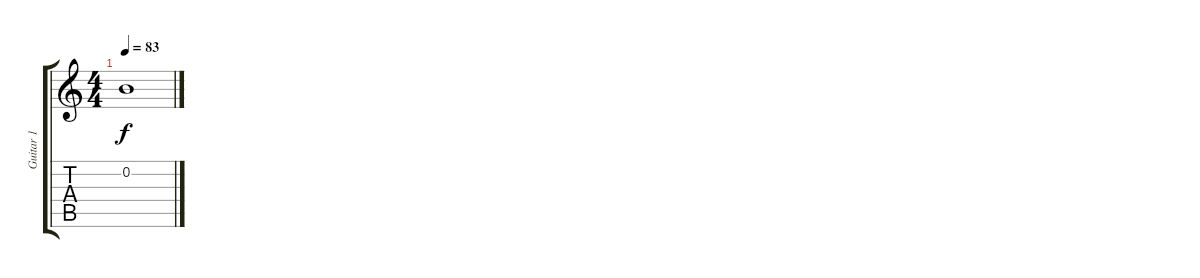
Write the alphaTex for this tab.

\track ("Guitar 1" "Guitar 1") {instrument electricguitarclean}
\staff {score tabs}
\tuning (E4 B3 G3 D3 A2 E2) {hide}
\ts (4 4)
\tempo 83
\clef g2
\ks c
0.2{t}.1{dy f}
